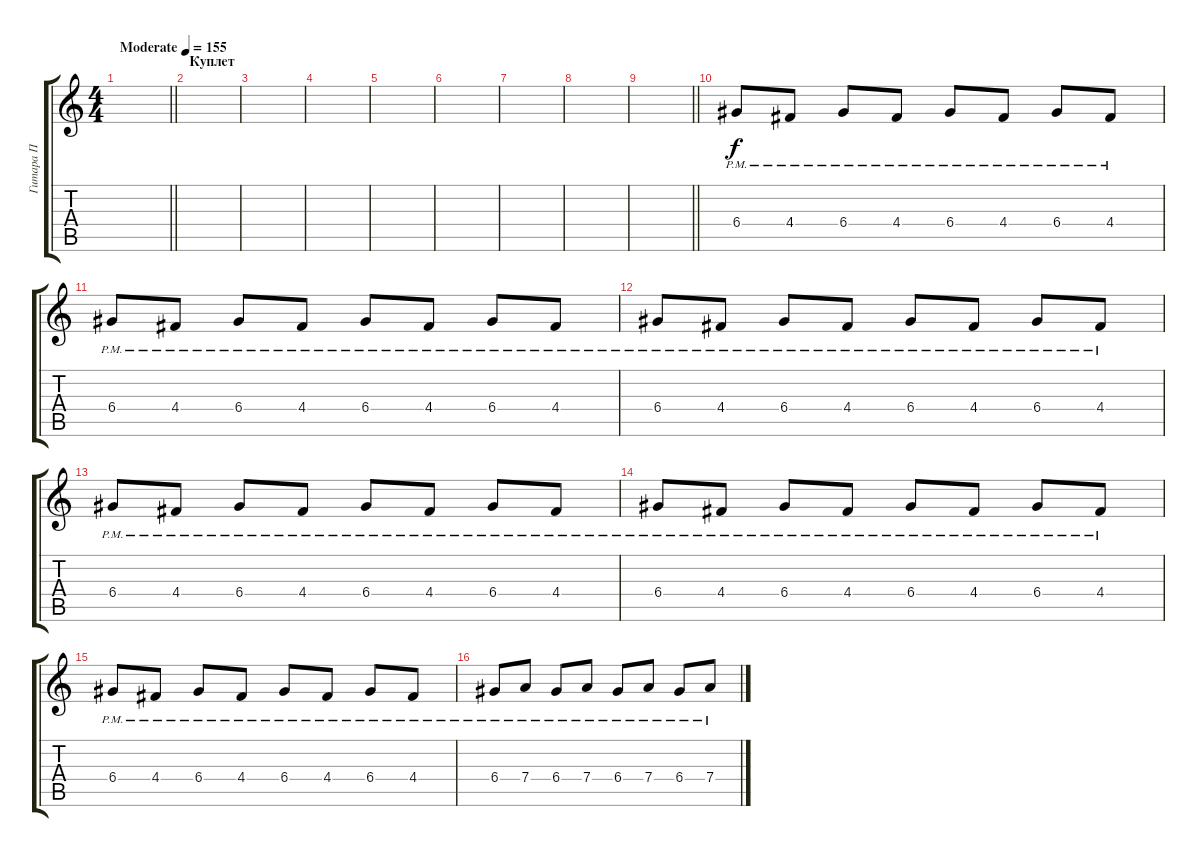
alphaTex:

\track ("Гитара П" "Гитара П") {instrument distortionguitar}
\staff {score tabs}
\tuning (E4 B3 G3 D3 A2 E2) {hide}
\ts (4 4)
\tempo (155 "Moderate")
\clef g2
\barLineRight lightlight
\ks c
|
\section ("" "Куплет")
|
|
|
|
|
|
|
\barLineRight lightlight
|
\section ("" " ")
6.4{pm}.8 4.4{pm}.8 6.4{pm}.8 4.4{pm}.8 6.4{pm}.8 4.4{pm}.8 6.4{pm}.8 4.4{pm}.8 |
6.4{pm}.8 4.4{pm}.8 6.4{pm}.8 4.4{pm}.8 6.4{pm}.8 4.4{pm}.8 6.4{pm}.8 4.4{pm}.8 |
6.4{pm}.8 4.4{pm}.8 6.4{pm}.8 4.4{pm}.8 6.4{pm}.8 4.4{pm}.8 6.4{pm}.8 4.4{pm}.8 |
6.4{pm}.8 4.4{pm}.8 6.4{pm}.8 4.4{pm}.8 6.4{pm}.8 4.4{pm}.8 6.4{pm}.8 4.4{pm}.8 |
6.4{pm}.8 4.4{pm}.8 6.4{pm}.8 4.4{pm}.8 6.4{pm}.8 4.4{pm}.8 6.4{pm}.8 4.4{pm}.8 |
6.4{pm}.8 4.4{pm}.8 6.4{pm}.8 4.4{pm}.8 6.4{pm}.8 4.4{pm}.8 6.4{pm}.8 4.4{pm}.8 |
6.4{pm}.8 7.4{pm}.8 6.4{pm}.8 7.4{pm}.8 6.4{pm}.8 7.4{pm}.8 6.4{pm}.8 7.4{pm}.8
